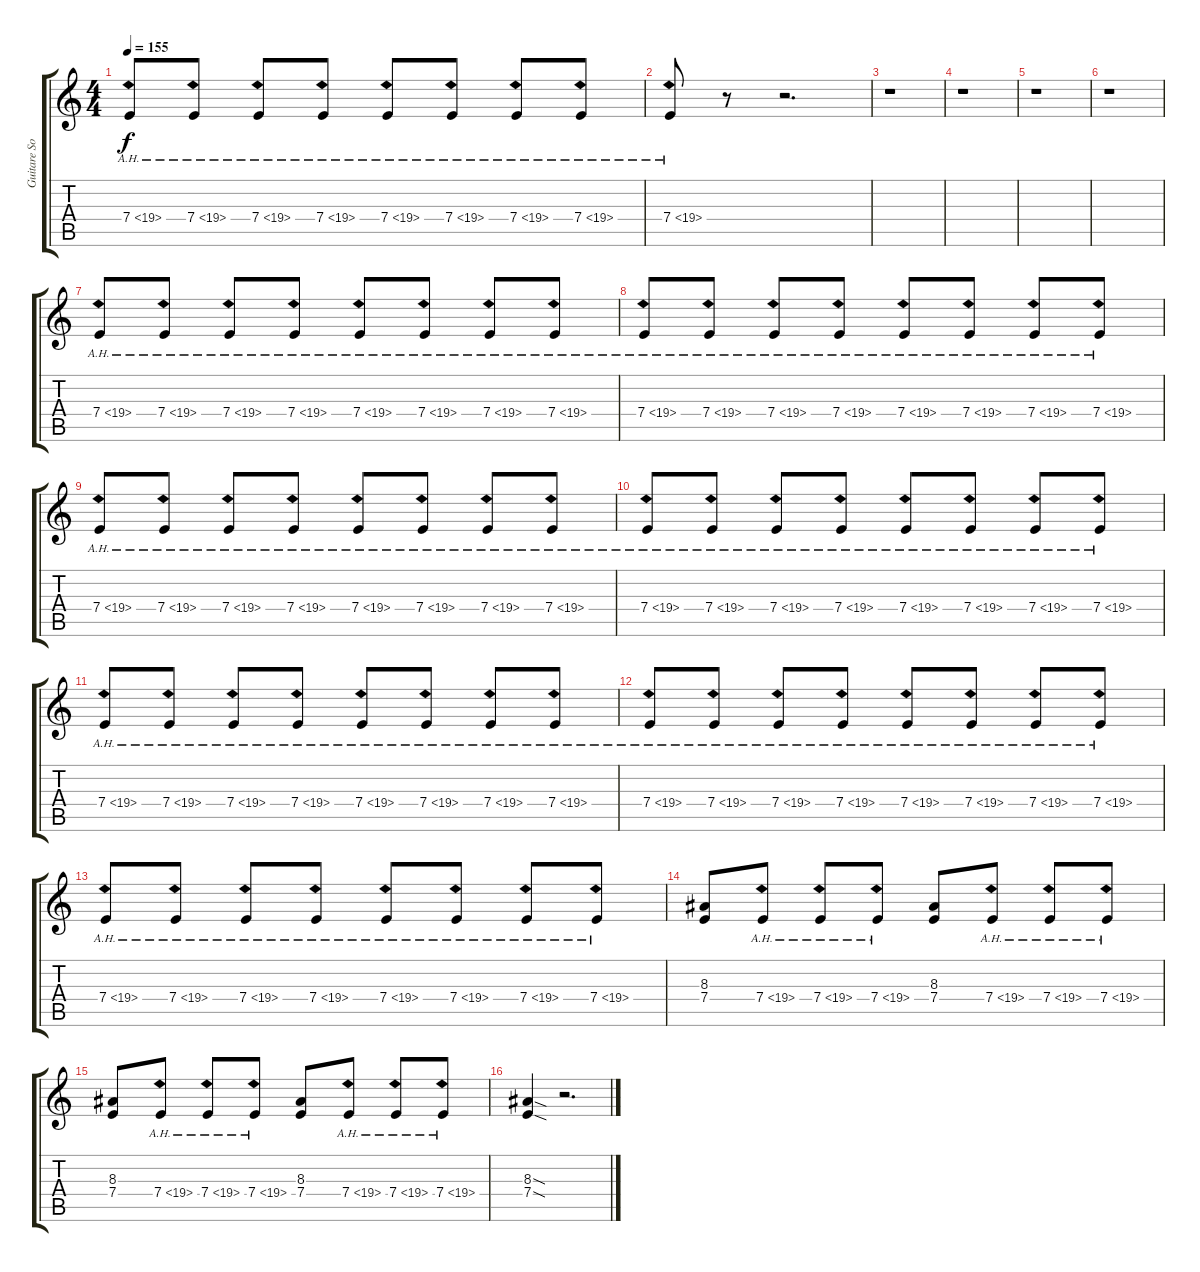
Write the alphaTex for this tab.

\track ("Guitare Solo" "Guitare So") {instrument distortionguitar}
\staff {score tabs}
\tuning (B3 Gb3 D3 A2 E2 B1) {hide}
\ts (4 4)
\tempo 155
\clef g2
\ks c
7.4{ah 12}.8{dy f} 7.4{ah 12}.8 7.4{ah 12}.8 7.4{ah 12}.8 7.4{ah 12}.8 7.4{ah 12}.8 7.4{ah 12}.8 7.4{ah 12}.8 |
7.4{ah 12}.8 r.8 r.2{d} |
r.1 |
r.1 |
r.1 |
r.1 |
7.4{ah 12}.8 7.4{ah 12}.8 7.4{ah 12}.8 7.4{ah 12}.8 7.4{ah 12}.8 7.4{ah 12}.8 7.4{ah 12}.8 7.4{ah 12}.8 |
7.4{ah 12}.8 7.4{ah 12}.8 7.4{ah 12}.8 7.4{ah 12}.8 7.4{ah 12}.8 7.4{ah 12}.8 7.4{ah 12}.8 7.4{ah 12}.8 |
7.4{ah 12}.8 7.4{ah 12}.8 7.4{ah 12}.8 7.4{ah 12}.8 7.4{ah 12}.8 7.4{ah 12}.8 7.4{ah 12}.8 7.4{ah 12}.8 |
7.4{ah 12}.8 7.4{ah 12}.8 7.4{ah 12}.8 7.4{ah 12}.8 7.4{ah 12}.8 7.4{ah 12}.8 7.4{ah 12}.8 7.4{ah 12}.8 |
7.4{ah 12}.8 7.4{ah 12}.8 7.4{ah 12}.8 7.4{ah 12}.8 7.4{ah 12}.8 7.4{ah 12}.8 7.4{ah 12}.8 7.4{ah 12}.8 |
7.4{ah 12}.8 7.4{ah 12}.8 7.4{ah 12}.8 7.4{ah 12}.8 7.4{ah 12}.8 7.4{ah 12}.8 7.4{ah 12}.8 7.4{ah 12}.8 |
7.4{ah 12}.8 7.4{ah 12}.8 7.4{ah 12}.8 7.4{ah 12}.8 7.4{ah 12}.8 7.4{ah 12}.8 7.4{ah 12}.8 7.4{ah 12}.8 |
(8.3 7.4).8 7.4{ah 12}.8 7.4{ah 12}.8 7.4{ah 12}.8 (8.3 7.4).8 7.4{ah 12}.8 7.4{ah 12}.8 7.4{ah 12}.8 |
(8.3 7.4).8 7.4{ah 12}.8 7.4{ah 12}.8 7.4{ah 12}.8 (8.3 7.4).8 7.4{ah 12}.8 7.4{ah 12}.8 7.4{ah 12}.8 |
(8.3{sod} 7.4{sod}).4 r.2{d}
